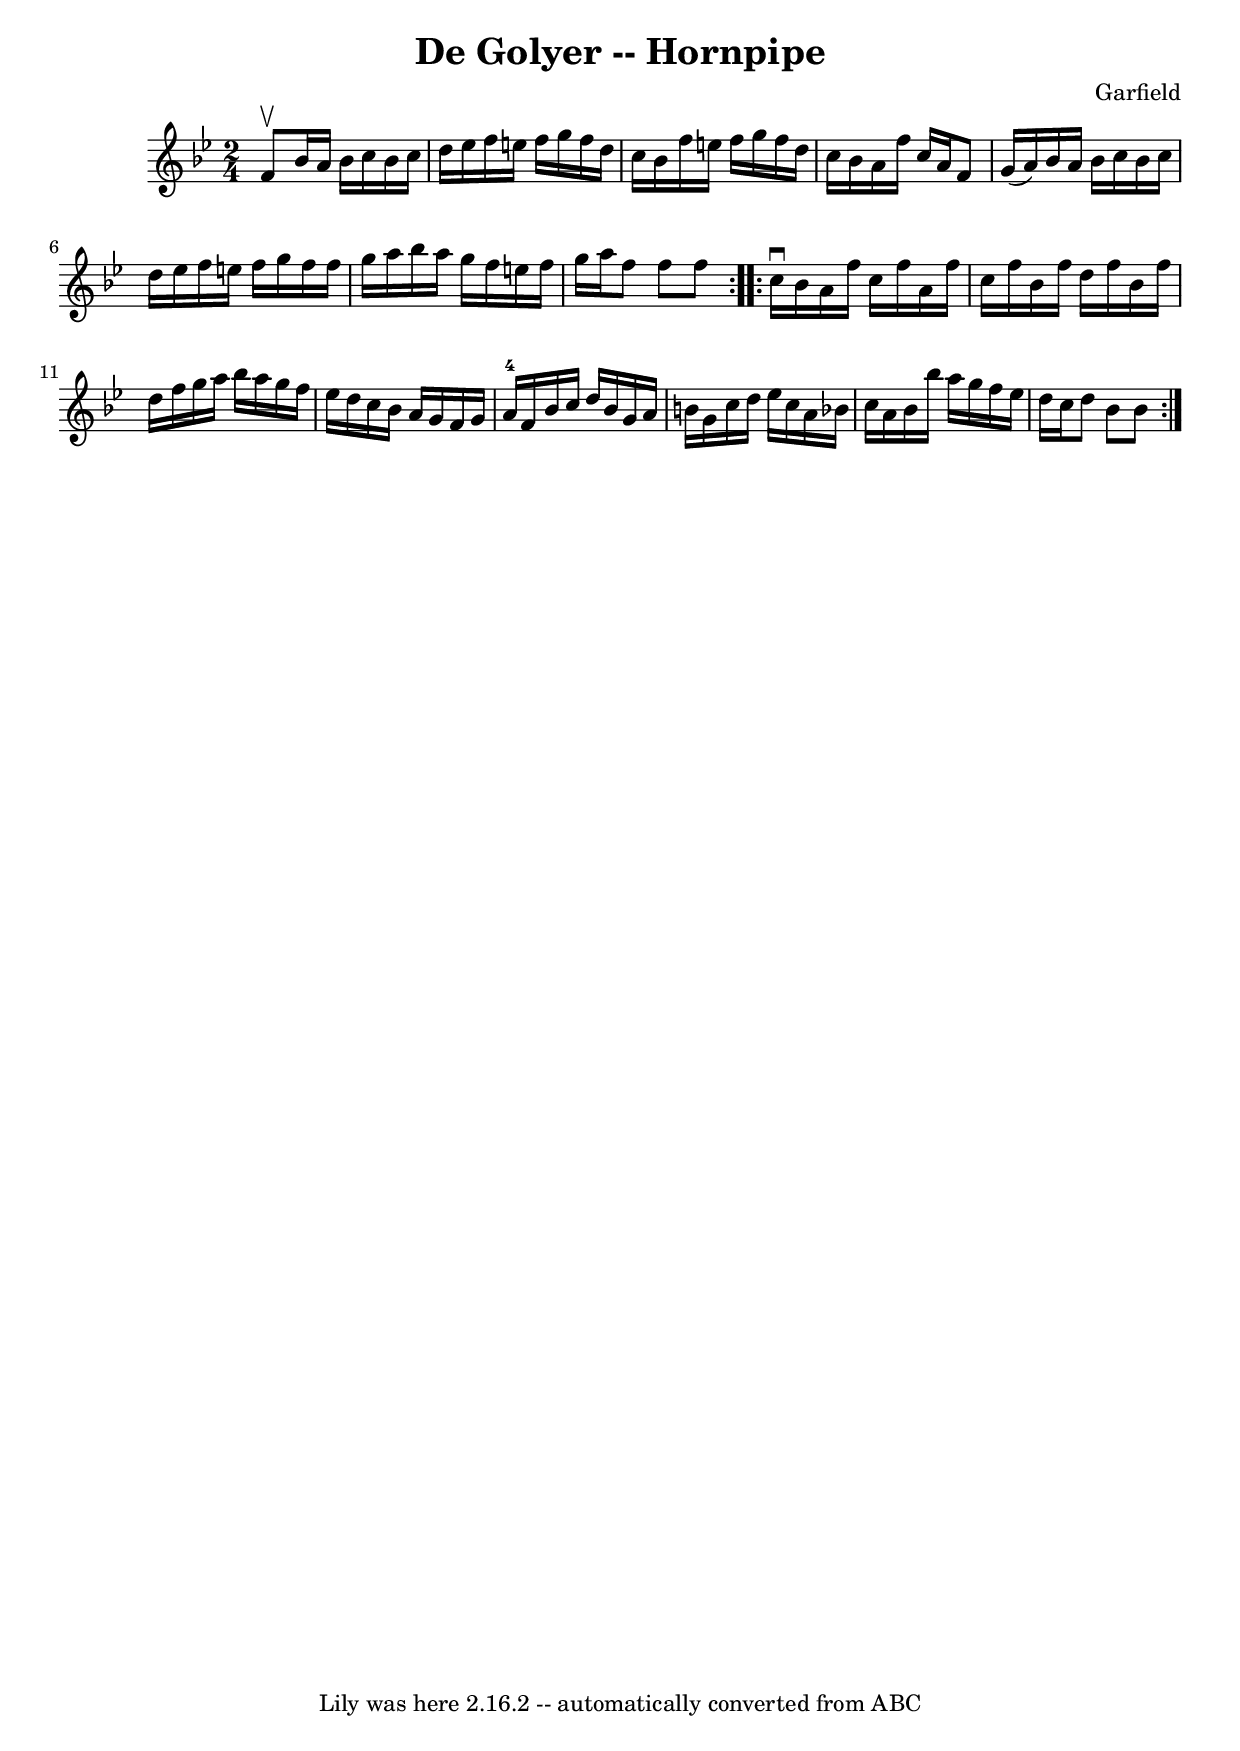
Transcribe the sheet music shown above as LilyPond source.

\version "2.7.40"
\include "Mammoth.ily"
\header {
	%% book = "Cole's 1000 Fiddle Tunes"
	composer = "Garfield"
	crossRefNumber = "1"
	footnotes = ""
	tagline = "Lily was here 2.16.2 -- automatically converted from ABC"
	title = "De Golyer -- Hornpipe"
}
voicedefault =  {
\set Score.defaultBarType = "empty"

\repeat volta 2 {
\time 2/4 \key bes \major f'8^\upbow |
 bes'16 a'16 bes'16    
c''16 bes'16 c''16 d''16 ees''16  |
 f''16 e''16    
f''16 g''16 f''16 d''16 c''16 bes'16  |
 f''16 e''16  
 f''16 g''16 f''16 d''16 c''16 bes'16  |
 a'16 f''16 
 c''16 a'16 f'8 g'16 (a'16) |
 bes'16 a'16    
bes'16 c''16 bes'16 c''16 d''16 ees''16  |
 f''16    
e''16 f''16 g''16 f''16 f''16 g''16 a''16  |
 bes''16 
 a''16 g''16 f''16 e''16 f''16 g''16 a''16  |
 f''8 
 f''8 f''8  }     \repeat volta 2 { c''16^\downbow bes'16  |
   
a'16 f''16 c''16 f''16 a'16 f''16 c''16 f''16  |
   
bes'16 f''16 d''16 f''16 bes'16 f''16 d''16 f''16  
|
 g''16 a''16 bes''16 a''16 g''16 f''16 ees''16    
d''16  |
 c''16 bes'16 a'16 g'16 f'16 g'16 a'16-4  
 f'16  |
 bes'16 c''16 d''16 bes'16 g'16 a'16 b'16  
 g'16  |
 c''16 d''16 ees''16 c''16 a'16 bes'16    
c''16 a'16  |
 bes'16 bes''16 a''16 g''16 f''16    
ees''16 d''16 c''16  |
 d''8 bes'8 bes'8  }   
}

\score{
    <<

	\context Staff="default"
	{
	    \voicedefault 
	}

    >>
	\layout {
	}
	\midi {}
}
